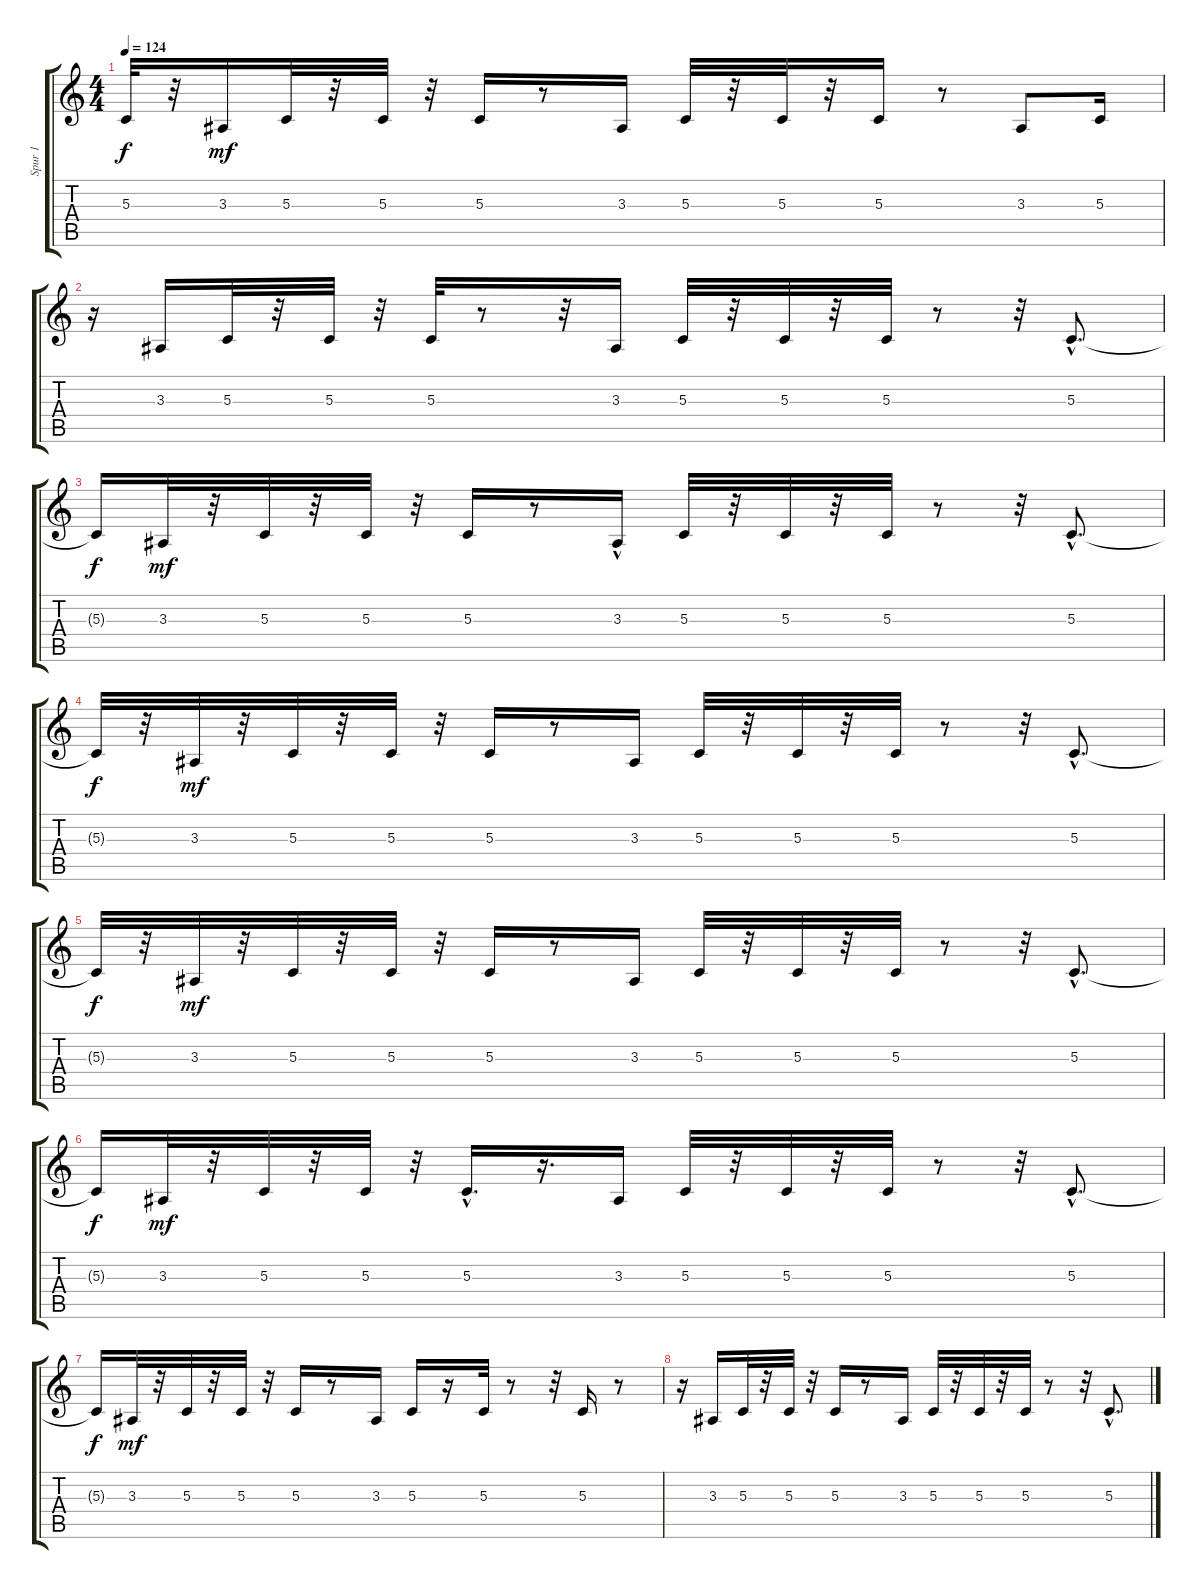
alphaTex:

\track ("Spur 1" "Spur 1") {instrument lead2sawtooth}
\staff {score tabs}
\tuning (E4 B3 G3 D3 A2 E2) {hide}
\ts (4 4)
\tempo 124
\clef g2
\ks c
5.3{t}.32{dy f} r.32 3.3.16{dy mf} 5.3.32 r.32 5.3.32 r.32 5.3.16 r.8 3.3.16 5.3.32 r.32 5.3.32 r.32 5.3.16 r.8 3.3.8 5.3.16 |
r.16 3.3.16 5.3.32 r.32 5.3.32 r.32 5.3.32 r.8 r.32 3.3.16 5.3.32 r.32 5.3.32 r.32 5.3.32 r.8 r.32 5.3{hac}.8{d} |
5.3{t}.16{dy f} 3.3.32{dy mf} r.32 5.3.32 r.32 5.3.32 r.32 5.3.16 r.8 3.3{hac}.16 5.3.32 r.32 5.3.32 r.32 5.3.32 r.8 r.32 5.3{hac}.8{d} |
5.3{t}.32{dy f} r.32 3.3.32{dy mf} r.32 5.3.32 r.32 5.3.32 r.32 5.3.16 r.8 3.3.16 5.3.32 r.32 5.3.32 r.32 5.3.32 r.8 r.32 5.3{hac}.8{d} |
5.3{t}.32{dy f} r.32 3.3.32{dy mf} r.32 5.3.32 r.32 5.3.32 r.32 5.3.16 r.8 3.3.16 5.3.32 r.32 5.3.32 r.32 5.3.32 r.8 r.32 5.3{hac}.8{d} |
5.3{t}.16{dy f} 3.3.32{dy mf} r.32 5.3.32 r.32 5.3.32 r.32 5.3{hac}.16{d} r.16{d} 3.3.16 5.3.32 r.32 5.3.32 r.32 5.3.32 r.8 r.32 5.3{hac}.8{d} |
5.3{t}.16{dy f} 3.3.32{dy mf} r.32 5.3.32 r.32 5.3.32 r.32 5.3.16 r.8 3.3.16 5.3.16 r.16 5.3.32 r.8 r.32 5.3.16 r.8 |
r.16 3.3.16 5.3.32 r.32 5.3.32 r.32 5.3.16 r.8 3.3.16 5.3.32 r.32 5.3.32 r.32 5.3.32 r.8 r.32 5.3{hac}.8{d}
